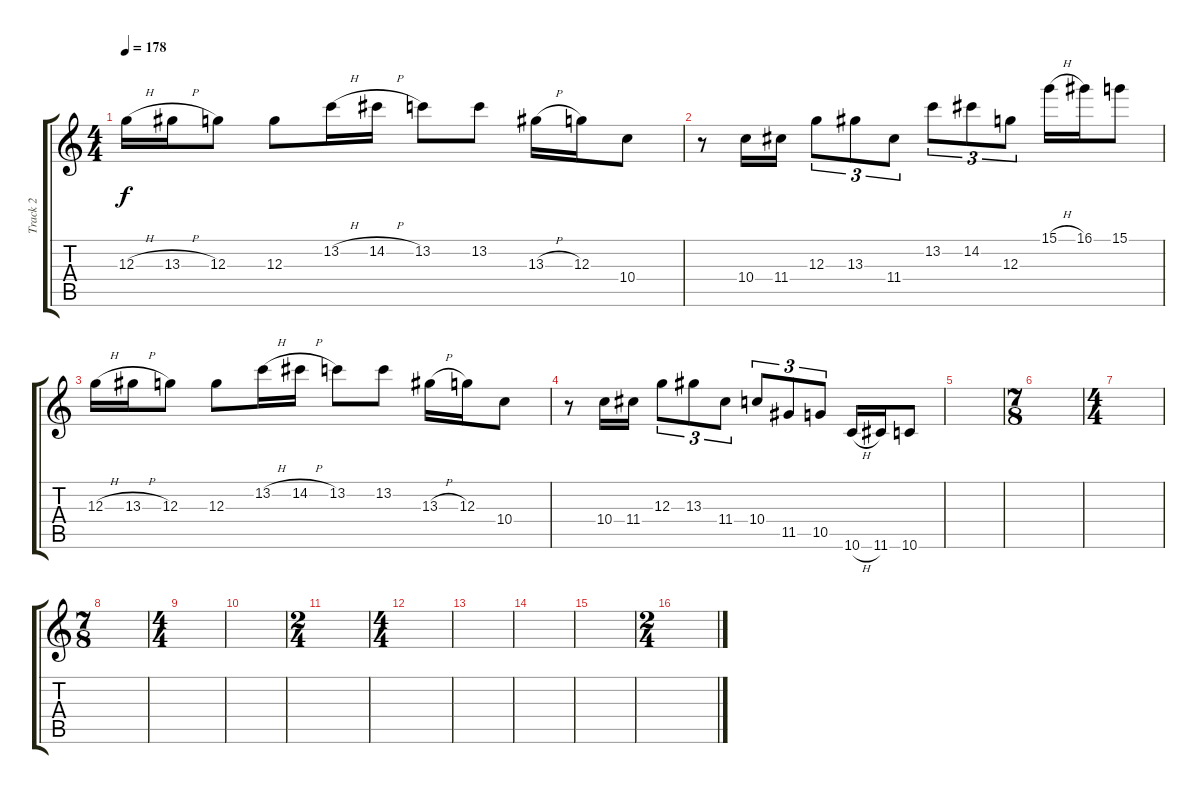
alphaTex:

\track ("Track 2" "Track 2") {instrument distortionguitar}
\staff {score tabs}
\tuning (E4 B3 G3 D3 A2 D2) {hide}
\ts (4 4)
\tempo 178
\clef g2
\ks c
12.3{h}.16{dy f} 13.3{h}.16 12.3.8 12.3.8 13.2{h}.16 14.2{h}.16 13.2.8 13.2.8 13.3{h}.16 12.3.16 10.4.8 |
r.8 10.4.16 11.4.16 12.3.8{tu (3 2)} 13.3.8{tu (3 2)} 11.4.8{tu (3 2)} 13.2.8{tu (3 2)} 14.2.8{tu (3 2)} 12.3.8{tu (3 2)} 15.1{h}.16 16.1.16 15.1.8 |
12.3{h}.16 13.3{h}.16 12.3.8 12.3.8 13.2{h}.16 14.2{h}.16 13.2.8 13.2.8 13.3{h}.16 12.3.16 10.4.8 |
r.8 10.4.16 11.4.16 12.3.8{tu (3 2)} 13.3.8{tu (3 2)} 11.4.8{tu (3 2)} 10.4.8{tu (3 2)} 11.5.8{tu (3 2)} 10.5.8{tu (3 2)} 10.6{h}.16 11.6.16 10.6.8 |
|
\ts (7 8)
|
\ts (4 4)
|
\ts (7 8)
|
\ts (4 4)
|
|
\ts (2 4)
|
\ts (4 4)
|
|
|
|
\ts (2 4)
